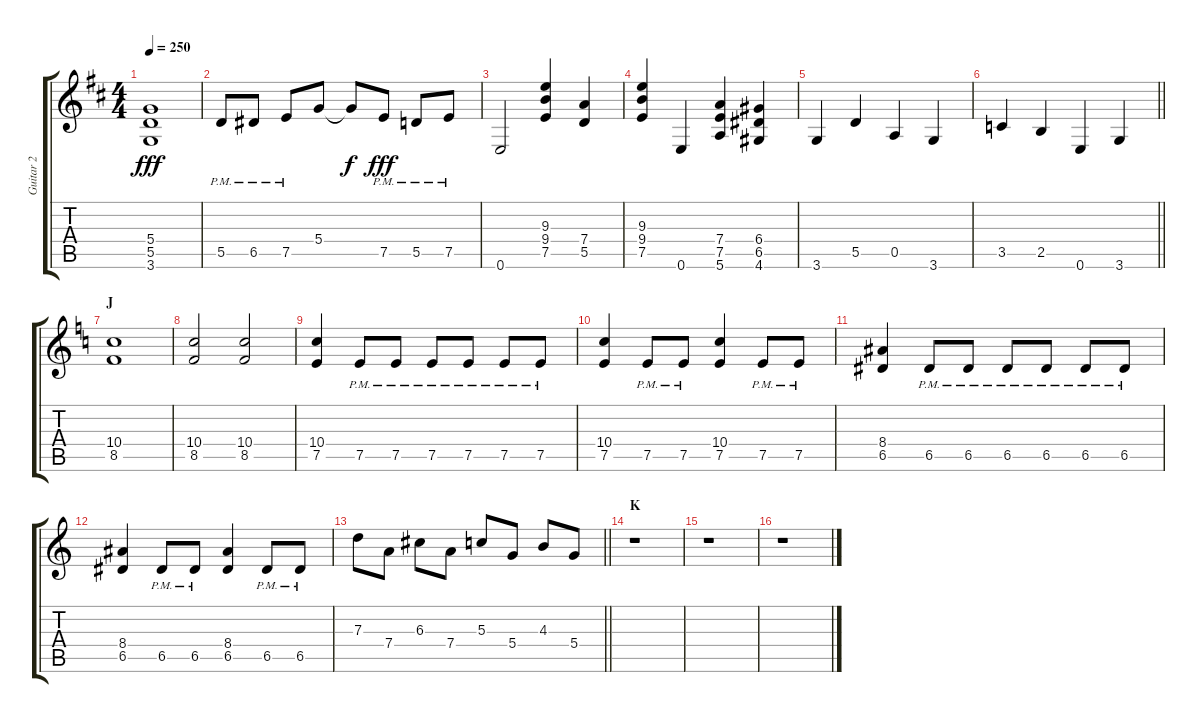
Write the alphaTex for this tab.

\track ("Guitar 2" "Guitar 2") {instrument distortionguitar}
\staff {score tabs}
\tuning (E4 B3 G3 D3 A2 E2) {hide}
\ts (4 4)
\tempo 250
\clef g2
\ks d
(5.4 5.5 3.6).1{dy fff} |
5.5{pm}.8 6.5{pm}.8 7.5{pm}.8 5.4.8 5.4{t}.8{dy f} 7.5{pm}.8{dy fff} 5.5{pm}.8 7.5{pm}.8 |
0.6.2 (9.3 9.4 7.5).4 (7.4 5.5).4 |
(9.3 9.4 7.5).4 0.6.4 (7.4 7.5 5.6).4 (6.4 6.5 4.6).4 |
3.6.4 5.5.4 0.5.4 3.6.4 |
\barLineRight lightlight
3.5.4 2.5.4 0.6.4 3.6.4 |
\section ("" "J")
\ks c
(10.4 8.5).1 |
(10.4 8.5).2 (10.4 8.5).2 |
(10.4 7.5).4 7.5{pm}.8 7.5{pm}.8 7.5{pm}.8 7.5{pm}.8 7.5{pm}.8 7.5{pm}.8 |
(10.4 7.5).4 7.5{pm}.8 7.5{pm}.8 (10.4 7.5).4 7.5{pm}.8 7.5{pm}.8 |
(8.4 6.5).4 6.5{pm}.8 6.5{pm}.8 6.5{pm}.8 6.5{pm}.8 6.5{pm}.8 6.5{pm}.8 |
(8.4 6.5).4 6.5{pm}.8 6.5{pm}.8 (8.4 6.5).4 6.5{pm}.8 6.5{pm}.8 |
\barLineRight lightlight
7.3.8 7.4.8 6.3.8 7.4.8 5.3.8 5.4.8 4.3.8 5.4.8 |
\section ("" "K")
r.1 |
r.1 |
r.1
